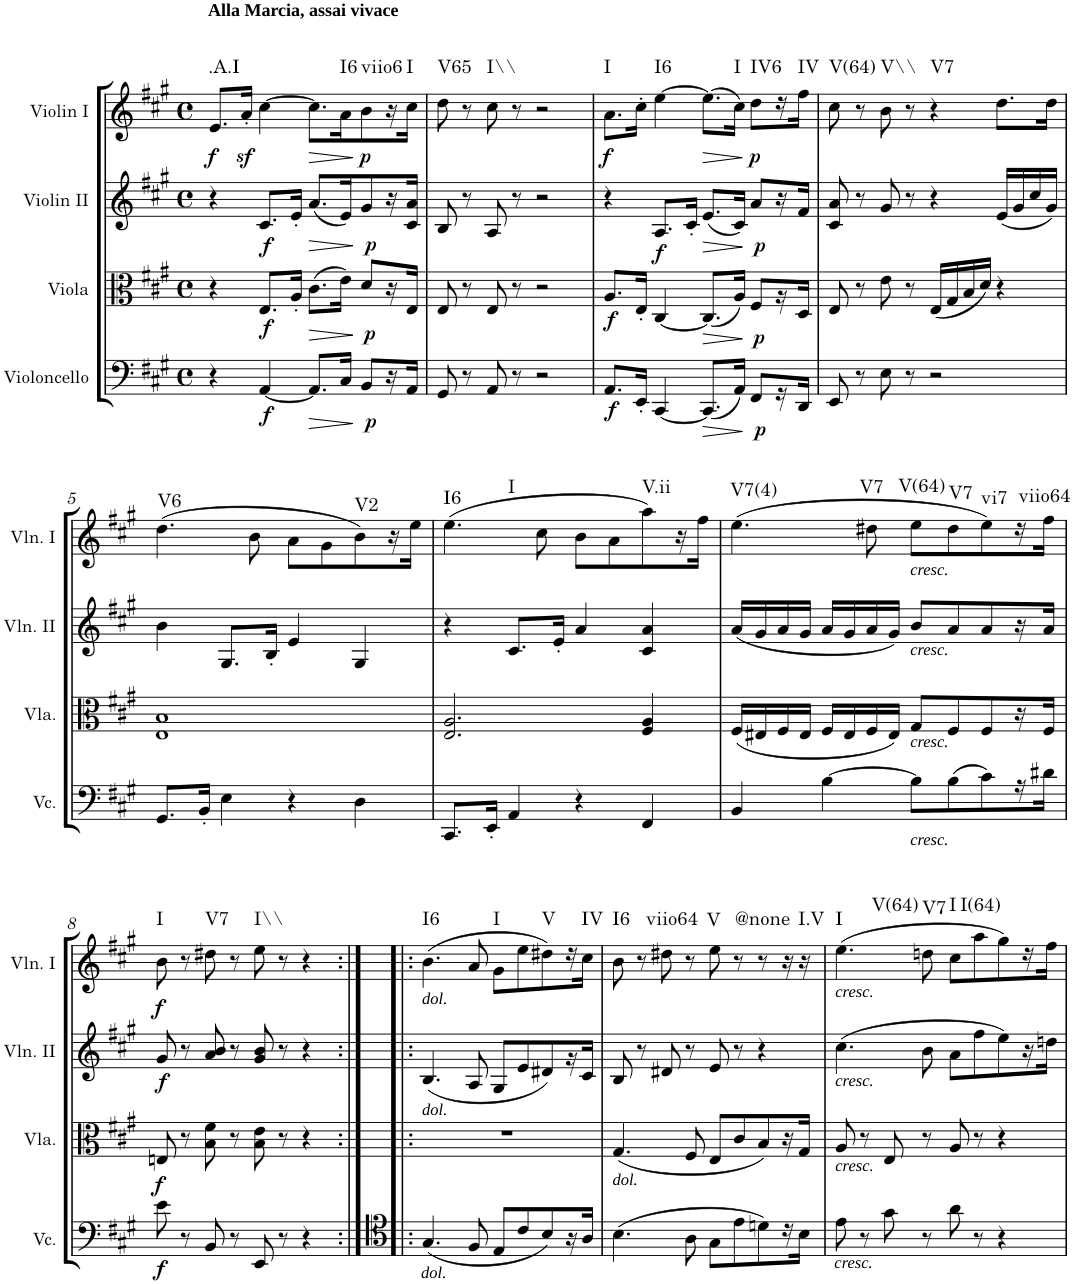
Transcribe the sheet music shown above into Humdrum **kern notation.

**kern	**dynam	**kern	**dynam	**kern	**dynam	**kern	**dynam	**harte
*part4	*part4	*part3	*part3	*part2	*part2	*part1	*part1	*part1
*staff4	*staff4	*staff3	*staff3	*staff2	*staff2	*staff1	*staff1	*
*I"Violoncello	*	*I"Viola	*	*I"Violin II	*	*I"Violin I	*	*
*I'Vc.	*	*I'Vla.	*	*I'Vln. II	*	*I'Vln. I	*	*
*clefF4	*	*clefC3	*	*clefG2	*	*clefG2	*	*
*k[f#c#g#]	*	*k[f#c#g#]	*	*k[f#c#g#]	*	*k[f#c#g#]	*	*
*M4/4	*	*M4/4	*	*M4/4	*	*M4/4	*	*
*met(c)	*	*met(c)	*	*met(c)	*	*met(c)	*	*
=1	=1	=1	=1	=1	=1	=1	=1	=1
!	!	!	!	!	!	!LO:TX:a:B:t=Alla Marcia, assai vivace	!	!
!	!	!	!	!	!	!	!LO:DY:b	!LO:H:kt=.A.I
4r	.	4r	.	4r	.	8.e/L	f	N
.	.	.	.	.	.	16az<'/Jk	.	.
!	!LO:DY:b	!	!LO:DY:b	!	!LO:DY:b	!	!	!
[4AA/	f	8.E/L	f	8.c#/L	f	[4cc#\	.	.
.	.	16A'/Jk	.	16e'/Jk	.	.	.	.
!	!LO:HP:b	!	!LO:HP:b	!	!LO:HP:b	!	!LO:HP:b	!
8.AA/L]	>	(8.c#\L	>	(8.a/L	>	8.cc#\L]	>	.
!	!	!	!	!	!	!	!	!LO:H:kt=I6
16C#/Jk	.	16e\Jk)	.	16e/K)	.	16a\K	.	N
!	!LO:DY:n=1:b	!	!LO:DY:n=1:b	!	!LO:DY:n=1:b	!	!LO:DY:n=1:b	!LO:H:kt=viio6
8BB/L	] p	8d/L	] p	8g#/	] p	8b\	] p	N
16r	.	16r	.	16r	.	16r	.	.
!	!	!	!	!	!	!	!	!LO:H:kt=I
16AA/JJ	.	16E/JJ	.	16c#/ 16a/JJ	.	16cc#\JJ	.	N
=2	=2	=2	=2	=2	=2	=2	=2	=2
!	!	!	!	!	!	!	!	!LO:H:kt=V65
8GG#/	.	8E/	.	8B/	.	8dd\	.	N
8r	.	8r	.	8r	.	8r	.	.
!	!	!	!	!	!	!	!	!LO:H:kt=I\\
8AA/	.	8E/	.	8A/	.	8cc#\	.	N
8r	.	8r	.	8r	.	8r	.	.
2r	.	2r	.	2r	.	2r	.	.
=3	=3	=3	=3	=3	=3	=3	=3	=3
!	!LO:DY:b	!	!LO:DY:b	!	!	!	!LO:DY:b	!LO:H:kt=I
8.AA/L	f	8.A/L	f	4r	.	8.a\L	f	N
16EE'/Jk	.	16E'/Jk	.	.	.	16cc#'\Jk	.	.
!	!	!	!LO:DY:a	!	!	!	!	!LO:H:kt=I6
[4CC#/	.	[4C#/	f	8.A/L	.	[4ee\	.	N
.	.	.	.	16c#'/Jk	.	.	.	.
!	!LO:HP:b	!	!LO:HP:b	!	!LO:HP:b	!	!LO:HP:b	!
(8.CC#/L]	>	(8.C#/L]	>	(8.e/L	>	(8.ee\L]	>	.
!	!	!	!	!	!	!	!	!LO:H:kt=I
16AA/Jk)	.	16A/Jk)	.	16c#/Jk)	.	16cc#\Jk)	.	N
!	!LO:DY:n=1:b	!	!LO:DY:n=1:b	!	!LO:DY:n=1:b	!	!LO:DY:n=1:b	!LO:H:kt=IV6
8FF#/L	] p	8F#/L	] p	8a/L	] p	8dd\L	] p	N
16r	.	16r	.	16r	.	16r	.	.
!	!	!	!	!	!	!	!	!LO:H:kt=IV
16DD/JJ	.	16D/JJ	.	16f#/JJ	.	16ff#\JJ	.	N
=4	=4	=4	=4	=4	=4	=4	=4	=4
!	!	!	!	!	!	!	!	!LO:H:kt=V(64)
8EE/	.	8E/	.	8c#/ 8a/	.	8cc#\	.	N
8r	.	8r	.	8r	.	8r	.	.
!	!	!	!	!	!	!	!	!LO:H:kt=V\\
8E\	.	8e\	.	8g#/	.	8b\	.	N
8r	.	8r	.	8r	.	8r	.	.
!	!	!	!	!	!	!	!	!LO:H:kt=V7
2r	.	(16E/LL	.	4r	.	4r	.	N
.	.	16G#/	.	.	.	.	.	.
.	.	16B/	.	.	.	.	.	.
.	.	16d/JJ)	.	.	.	.	.	.
.	.	4r	.	(16e/LL	.	8.dd\L	.	.
.	.	.	.	16g#/	.	.	.	.
.	.	.	.	16cc#/	.	.	.	.
.	.	.	.	16g#/JJ)	.	16dd\Jk	.	.
!!LO:LB:g=z
=5	=5	=5	=5	=5	=5	=5	=5	=5
!	!	!	!	!	!	!	!	!LO:H:kt=V6
8.GG#/L	.	1E 1B	.	4b\	.	(4.dd\	.	N
16BB'/Jk	.	.	.	.	.	.	.	.
4E\	.	.	.	8.G#/L	.	.	.	.
.	.	.	.	.	.	8b\	.	.
.	.	.	.	16B'/Jk	.	.	.	.
4r	.	.	.	4e/	.	8a\L	.	.
.	.	.	.	.	.	8g#\	.	.
!	!	!	!	!	!	!	!	!LO:H:kt=V2
4D\	.	.	.	4G#/	.	8b\)	.	N
.	.	.	.	.	.	16r	.	.
.	.	.	.	.	.	16ee\JJ	.	.
=6	=6	=6	=6	=6	=6	=6	=6	=6
!	!	!	!	!	!	!	!	!LO:H:n=1:kt=I6
!	!	!	!	!	!	!	!	!LO:H:n=2:kt=I
8.CC#/L	.	2.E/ 2.A/	.	4r	.	(4.ee\	.	N N
16EE'/Jk	.	.	.	.	.	.	.	.
4AA/	.	.	.	8.c#/L	.	.	.	.
.	.	.	.	.	.	8cc#\	.	.
.	.	.	.	16e'/Jk	.	.	.	.
4r	.	.	.	4a/	.	8b\L	.	.
.	.	.	.	.	.	8a\	.	.
!	!	!	!	!	!	!	!	!LO:H:kt=V.ii
4FF#/	.	4F#/ 4A/	.	4c#/ 4a/	.	8aa\)	.	N
.	.	.	.	.	.	16r	.	.
.	.	.	.	.	.	16ff#\JJ	.	.
=7	=7	=7	=7	=7	=7	=7	=7	=7
!	!	!	!	!	!	!	!	!LO:H:kt=V7(4)
4BB/	.	(16F#/LL	.	(16a/LL	.	(4.ee\	.	N
.	.	16E#X/	.	16g#/	.	.	.	.
.	.	16F#/	.	16a/	.	.	.	.
.	.	16E#/JJ	.	16g#/JJ	.	.	.	.
[4B\	.	16F#/LL	.	16a/LL	.	.	.	.
.	.	16E#/	.	16g#/	.	.	.	.
!	!	!	!	!	!	!	!	!LO:H:kt=V7
.	.	16F#/	.	16a/	.	8dd#X\	.	N
.	.	16E#/JJ)	.	16g#/JJ)	.	.	.	.
!	!	!	!	!	!	!LO:TX:b:i:t=cresc.	!	!
!	!	!	!	!LO:TX:b:i:t=cresc.	!	!	!	!
!	!	!LO:TX:b:i:t=cresc.	!	!	!	!	!	!
!LO:TX:b:i:t=cresc.	!	!	!	!	!	!	!	!LO:H:kt=V(64)
8B\L]	.	8G#/L	.	8b/L	.	8ee\L	.	N
!	!	!	!	!	!	!	!	!LO:H:kt=V7
(8B\	.	8F#/	.	8a/	.	8dd#\	.	N
!	!	!	!	!	!	!	!	!LO:H:kt=vi7
8c#\)	.	8F#/	.	8a/	.	8ee\)	.	N
16r	.	16r	.	16r	.	16r	.	.
!	!	!	!	!	!	!	!	!LO:H:kt=viio64
16d#X\JJ	.	16F#/JJ	.	16a/JJ	.	16ff#\JJ	.	N
!!LO:LB:g=z
=8	=8	=8	=8	=8	=8	=8	=8	=8
!	!LO:DY:b	!	!LO:DY:b	!	!LO:DY:b	!	!LO:DY:b	!LO:H:kt=I
8e\	f	8En/	f	8g#/	f	8b\	f	N
8r	.	8r	.	8r	.	8r	.	.
!	!	!	!	!	!	!	!	!LO:H:kt=V7
8BB/	.	8B\ 8f#\	.	8a/ 8b/	.	8dd#X\	.	N
8r	.	8r	.	8r	.	8r	.	.
!	!	!	!	!	!	!	!	!LO:H:kt=I\\
8EE/	.	8B\ 8e\	.	8g#/ 8b/	.	8ee\	.	N
8r	.	8r	.	8r	.	8r	.	.
4r	.	4r	.	4r	.	4r	.	.
=9:|!|:	=9:|!|:	=9:|!|:	=9:|!|:	=9:|!|:	=9:|!|:	=9:|!|:	=9:|!|:	=9:|!|:
!	!	!	!	!	!	!LO:TX:b:i:t=dol.	!	!
!	!	!	!	!LO:TX:b:i:t=dol.	!	!	!	!
!LO:TX:b:i:t=dol.	!	!	!	!	!	!	!	!LO:H:kt=I6
(4.G#/	.	1r	.	(4.B/	.	(4.b\	.	N
8F#/	.	.	.	8A/	.	8a/	.	.
!	!	!	!	!	!	!	!	!LO:H:kt=I
8E/L	.	.	.	8G#/L	.	8g#\L	.	N
8c#/	.	.	.	8e/	.	8ee\	.	.
!	!	!	!	!	!	!	!	!LO:H:kt=V
8B/)	.	.	.	8d#X/)	.	8dd#X\)	.	N
16r	.	.	.	16r	.	16r	.	.
!	!	!	!	!	!	!	!	!LO:H:kt=IV
16A/JJ	.	.	.	16c#/JJ	.	16cc#\JJ	.	N
=10	=10	=10	=10	=10	=10	=10	=10	=10
!	!	!LO:TX:b:i:t=dol.	!	!	!	!	!	!LO:H:kt=I6
(4.B\	.	(4.G#/	.	8B/	.	8b\	.	N
.	.	.	.	8r	.	8r	.	.
!	!	!	!	!	!	!	!	!LO:H:kt=viio64
.	.	.	.	8d#X/	.	8dd#X\	.	N
8A\	.	8F#/	.	8r	.	8r	.	.
!	!	!	!	!	!	!	!	!LO:H:kt=V
8G#\L	.	8E/L	.	8e/	.	8ee\	.	N
!	!	!	!	!	!	!	!	!LO:H:kt=@none
8e\	.	8c#/	.	8r	.	8r	.	N
8dn\)	.	8B/)	.	4r	.	8r	.	.
16r	.	16r	.	.	.	16r	.	.
!	!	!	!	!	!	!	!	!LO:H:kt=I.V
16B\JJ	.	16G#/JJ	.	.	.	16r	.	N
=11	=11	=11	=11	=11	=11	=11	=11	=11
!	!	!	!	!	!	!LO:TX:b:i:t=cresc.	!	!
!	!	!	!	!LO:TX:b:i:t=cresc.	!	!	!	!
!	!	!LO:TX:b:i:t=cresc.	!	!	!	!	!	!
!LO:TX:b:i:t=cresc.	!	!	!	!	!	!	!	!LO:H:n=1:kt=I
!	!	!	!	!	!	!	!	!LO:H:n=2:kt=V(64)
8e\	.	8A/	.	(4.cc#\	.	(4.ee\	.	N N
8r	.	8r	.	.	.	.	.	.
8g#\	.	8E/	.	.	.	.	.	.
!	!	!	!	!	!	!	!	!LO:H:kt=V7
8r	.	8r	.	8b\	.	8ddn\	.	N
!	!	!	!	!	!	!	!	!LO:H:kt=I
8a\	.	8A/	.	8a\L	.	8cc#\L	.	N
!	!	!	!	!	!	!	!	!LO:H:kt=I(64)
8r	.	8r	.	8ff#\	.	8aa\	.	N
4r	.	4r	.	8ee\)	.	8gg#\)	.	.
.	.	.	.	16r	.	16r	.	.
.	.	.	.	16ddn\JJ	.	16ff#\JJ	.	.
=	=	=	=	=	=	=	=	=
*-	*-	*-	*-	*-	*-	*-	*-	*-
